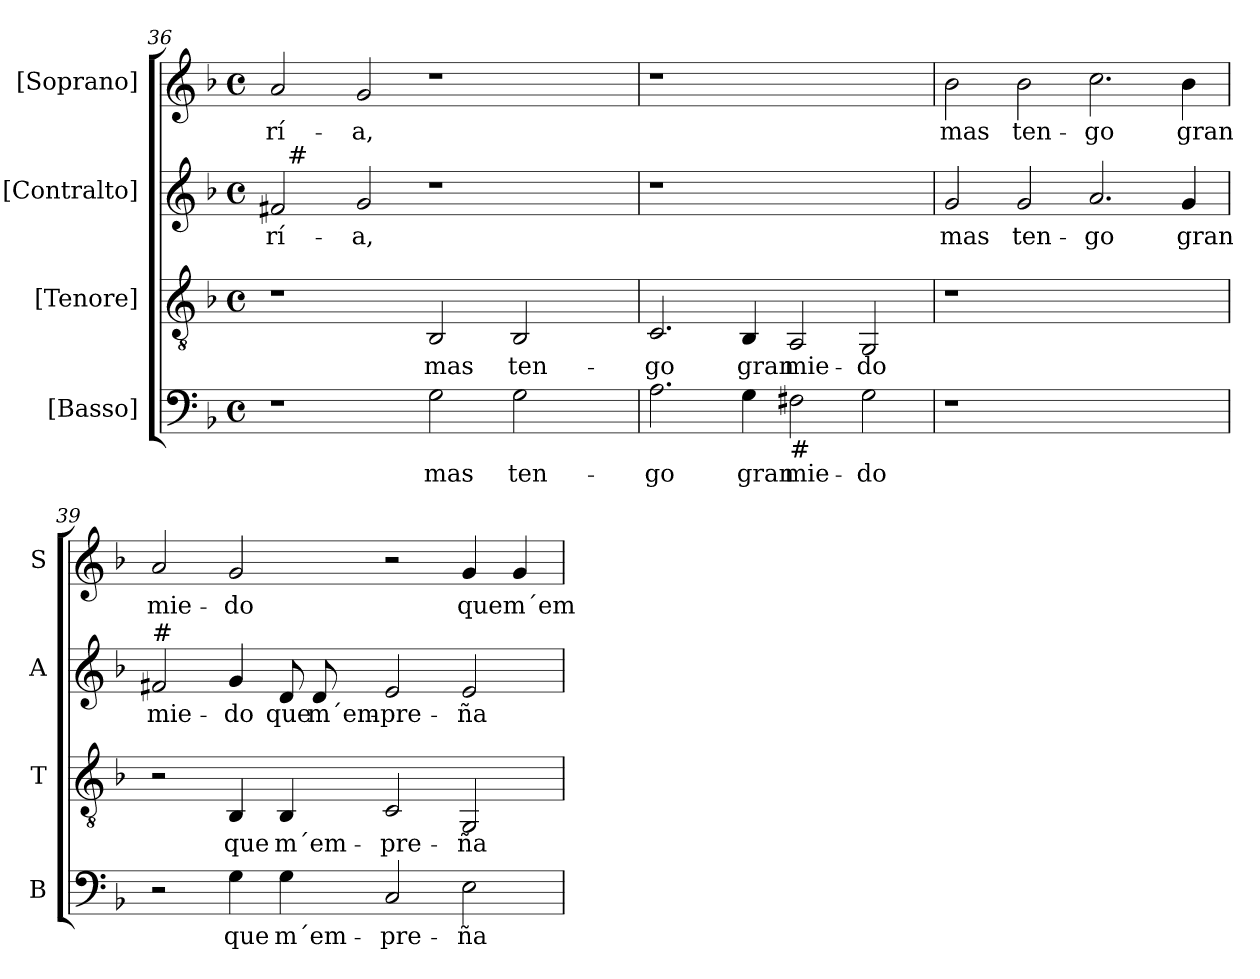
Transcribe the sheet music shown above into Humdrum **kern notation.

**kern	**text	**kern	**text	**kern	**text	**kern	**text
*part4	*part4	*part3	*part3	*part2	*part2	*part1	*part1
*staff4	*staff4	*staff3	*staff3	*staff2	*staff2	*staff1	*staff1
*I"[Basso]	*	*I"[Tenore]	*	*I"[Contralto]	*	*I"[Soprano]	*
*I'B	*	*I'T	*	*I'A	*	*I'S	*
*clefF4	*	*clefGv2	*	*clefG2	*	*clefG2	*
*k[b-]	*	*k[b-]	*	*k[b-]	*	*k[b-]	*
*F:	*	*F:	*	*F:	*	*F:	*
*M4/4	*	*M4/4	*	*M4/4	*	*M4/4	*
*met(c)	*	*met(c)	*	*met(c)	*	*met(c)	*
=36	=36	=36	=36	=36	=36	=36	=36
!	!	!	!	!	!LO:LY:b:color=#000000	!	!
!	!	!	!	!	!	!	!LO:LY:b:color=#000000
*	*	*	*	*^	*	*	*
1r	.	1r	.	2f#i/	32ryy	-rí-	2ai/	-rí-
.	.	.	.	.	256ryy	.	.	.
!	!	!	!	!	!LO:TX:a:t=#	!	!	!
.	.	.	.	.	1ryy	.	.	.
!	!	!	!	!	!	!LO:LY:b:color=#000000	!	!
!	!	!	!	!	!	!	!	!LO:LY:b:color=#000000
.	.	.	.	2gi/	.	-a,	2gi/	-a,
!	!LO:LY:b:color=#000000	!	!	!	!	!	!	!
!	!	!	!LO:LY:b:color=#000000	!	!	!	!	!
2Gi\	mas	2BB-i/	mas	1r	.	.	1r	.
.	.	.	.	.	2ryy	.	.	.
!	!LO:LY:b:color=#000000	!	!	!	!	!	!	!
!	!	!	!LO:LY:b:color=#000000	!	!	!	!	!
2Gi\	ten-	2BB-i/	ten-	.	.	.	.	.
.	.	.	.	.	4ryy	.	.	.
.	.	.	.	.	8ryy	.	.	.
.	.	.	.	.	16ryy	.	.	.
.	.	.	.	.	64..ryy	.	.	.
*	*	*	*	*v	*v	*	*	*
=37	=37	=37	=37	=37	=37	=37	=37
*	*	*	*	*^	*	*	*
!	!LO:LY:b:color=#000000	!	!	!	!	!	!	!
*	*	*	*	*v	*v	*	*	*
*	*	*	*	*^	*	*	*
!	!	!	!LO:LY:b:color=#000000	!LO:N:vis=1	!	!	!LO:N:vis=1	!
*	*	*	*	*v	*v	*	*	*
2.Ai\	-go	2.Ci/	-go	1r	.	1r	.
!	!LO:LY:b:color=#000000	!	!	!	!	!	!
!	!	!	!LO:LY:b:color=#000000	!	!	!	!
4Gi\	gran	4BB-i/	gran	.	.	.	.
!	!LO:LY:b:color=#000000	!	!	!	!	!	!
!LO:TX:b:t=#	!	!	!	!	!	!	!
!	!	!	!LO:LY:b:color=#000000	!	!	!	!
2F#i\	mie-	2AAi/	mie-	1ryy	.	1ryy	.
!	!LO:LY:b:color=#000000	!	!	!	!	!	!
!	!	!	!LO:LY:b:color=#000000	!	!	!	!
2Gi\	-do	2GGi/	-do	.	.	.	.
=38	=38	=38	=38	=38	=38	=38	=38
!LO:N:vis=1	!	!LO:N:vis=1	!	!	!	!	!
!	!	!	!	!	!LO:LY:b:color=#000000	!	!
!	!	!	!	!	!	!	!LO:LY:b:color=#000000
1r	.	1r	.	2gi/	mas	2b-i\	mas
!	!	!	!	!	!LO:LY:b:color=#000000	!	!
!	!	!	!	!	!	!	!LO:LY:b:color=#000000
.	.	.	.	2gi/	ten-	2b-i\	ten-
!	!	!	!	!	!LO:LY:b:color=#000000	!	!
!	!	!	!	!	!	!	!LO:LY:b:color=#000000
1ryy	.	1ryy	.	2.ai/	-go	2.cci\	-go
!	!	!	!	!	!LO:LY:b:color=#000000	!	!
!	!	!	!	!	!	!	!LO:LY:b:color=#000000
.	.	.	.	4gi/	gran	4b-i\	gran
=39	=39	=39	=39	=39	=39	=39	=39
!	!	!	!	!	!LO:LY:b:color=#000000	!	!
!	!	!	!	!LO:TX:a:t=#	!	!	!
!	!	!	!	!	!	!	!LO:LY:b:color=#000000
2r	.	2r	.	2f#i/	mie-	2ai/	mie-
!	!LO:LY:b:color=#000000	!	!	!	!	!	!
!	!	!	!LO:LY:b:color=#000000	!	!	!	!
!	!	!	!	!	!LO:LY:b:color=#000000	!	!
!	!	!	!	!	!	!	!LO:LY:b:color=#000000
4Gi\	que	4BB-i/	que	4gi/	-do	2gi/	-do
!	!LO:LY:b:color=#000000	!	!	!	!	!	!
!	!	!	!LO:LY:b:color=#000000	!	!	!	!
!	!	!	!	!	!LO:LY:b:color=#000000	!	!
4Gi\	m´em-	4BB-i/	m´em-	8di/	que	.	.
!	!	!	!	!	!LO:LY:b:color=#000000	!	!
.	.	.	.	8di/	m´em-	.	.
!	!LO:LY:b:color=#000000	!	!	!	!	!	!
!	!	!	!LO:LY:b:color=#000000	!	!	!	!
!	!	!	!	!	!LO:LY:b:color=#000000	!	!
2Ci/	-pre-	2Ci/	-pre-	2ei/	-pre-	2r	.
!	!LO:LY:b:color=#000000	!	!	!	!	!	!
!	!	!	!LO:LY:b:color=#000000	!	!	!	!
!	!	!	!	!	!LO:LY:b:color=#000000	!	!
!	!	!	!	!	!	!	!LO:LY:b:color=#000000
2Ei\	-ña-	2GGi/	-ña-	2ei/	-ña-	4gi/	que
!	!	!	!	!	!	!	!LO:LY:b:color=#000000
.	.	.	.	.	.	4gi/	m´em-
=	=	=	=	=	=	=	=
*-	*-	*-	*-	*-	*-	*-	*-
